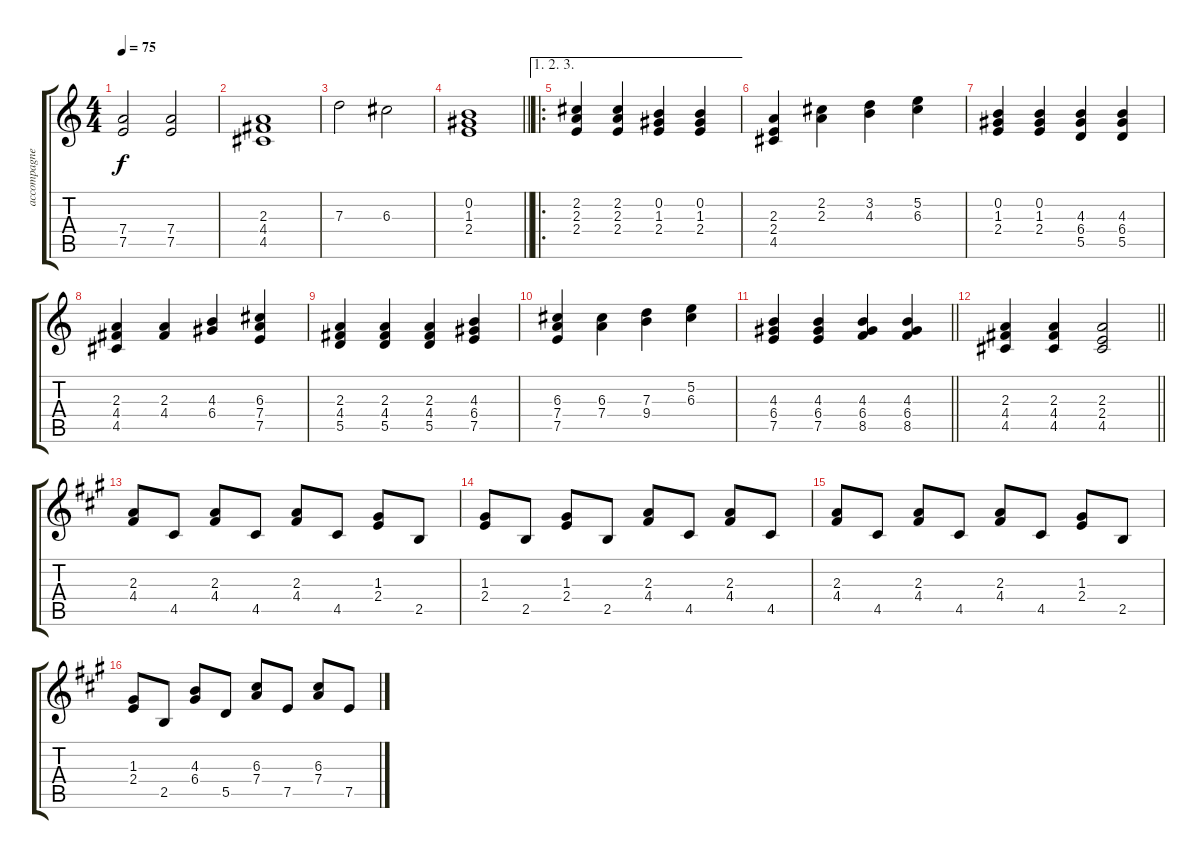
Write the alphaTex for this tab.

\track ("accompagnement 1" "accompagne") {instrument acousticguitarnylon}
\staff {score tabs}
\tuning (E4 B3 G3 D3 A2 E2) {hide}
\ts (4 4)
\tempo 75
\clef g2
\ks c
(7.4 7.5).2{dy f instrument acousticguitarnylon} (7.4 7.5).2 |
(2.3 4.4 4.5).1 |
7.3.2 6.3.2 |
\barLineRight lightlight
(0.2 1.3 2.4).1 |
\ae (1 2 3)
\ro
(2.2 2.3 2.4).4 (2.2 2.3 2.4).4 (0.2 1.3 2.4).4 (0.2 1.3 2.4).4 |
(2.3 2.4 4.5).4 (2.2 2.3).4 (3.2 4.3).4 (5.2 6.3).4 |
(0.2 1.3 2.4).4 (0.2 1.3 2.4).4 (4.3 6.4 5.5).4 (4.3 6.4 5.5).4 |
(2.3 4.4 4.5).4 (2.3 4.4).4 (4.3 6.4).4 (6.3 7.4 7.5).4 |
(2.3 4.4 5.5).4 (2.3 4.4 5.5).4 (2.3 4.4 5.5).4 (4.3 6.4 7.5).4 |
(6.3 7.4 7.5).4 (6.3 7.4).4 (7.3 9.4).4 (5.2 6.3).4 |
\barLineRight lightlight
(4.3 6.4 7.5).4 (4.3 6.4 7.5).4 (4.3 6.4 8.5).4 (4.3 6.4 8.5).4 |
\barLineRight lightlight
(2.3 4.4 4.5).4 (2.3 4.4 4.5).4 (2.3 2.4 4.5).2 |
\ks a
(2.3 4.4).8 4.5.8 (2.3 4.4).8 4.5.8 (2.3 4.4).8 4.5.8 (1.3 2.4).8 2.5.8 |
(1.3 2.4).8 2.5.8 (1.3 2.4).8 2.5.8 (2.3 4.4).8 4.5.8 (2.3 4.4).8 4.5.8 |
(2.3 4.4).8 4.5.8 (2.3 4.4).8 4.5.8 (2.3 4.4).8 4.5.8 (1.3 2.4).8 2.5.8 |
(1.3 2.4).8 2.5.8 (4.3 6.4).8 5.5.8 (6.3 7.4).8 7.5.8 (6.3 7.4).8 7.5.8
